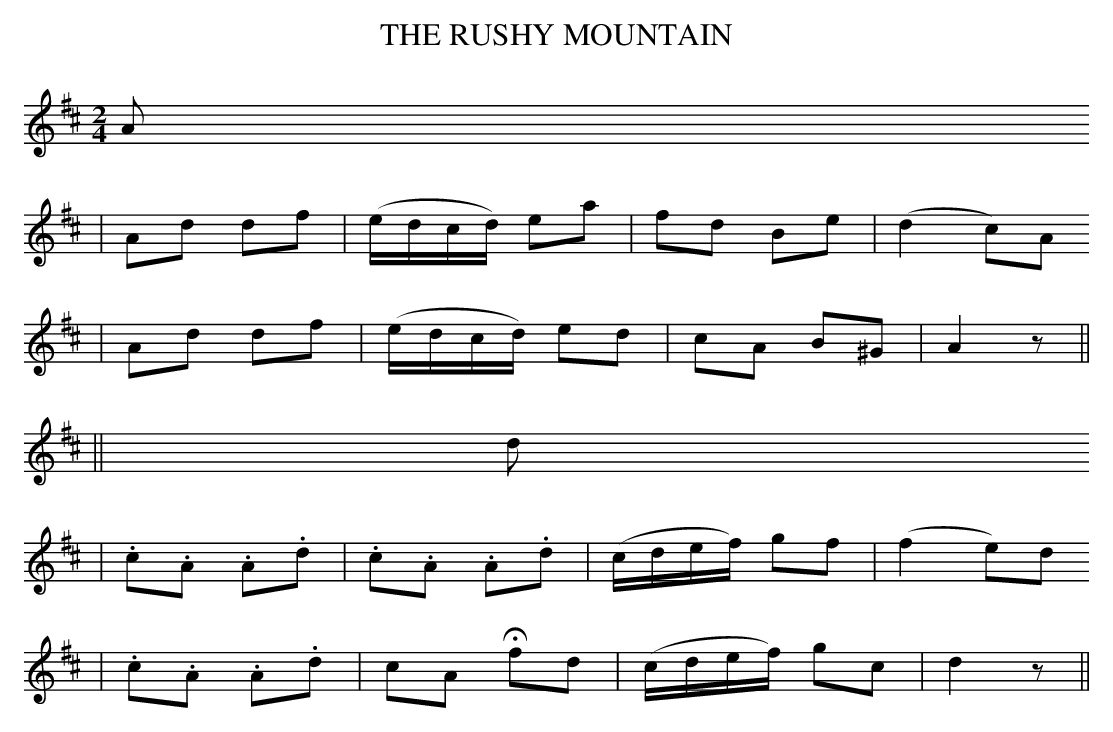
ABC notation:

X:1
T: THE RUSHY MOUNTAIN
M: 2/4
L: 1/8
K: D
A
| Ad df | (e/d/c/d/) ea | fd Be | (d2 c)A
| Ad df | (e/d/c/d/) ed | cA B^G | A2 z ||
|| d
| .c.A .A.d | .c.A .A.d | (c/d/e/f/) gf | (f2 e)d
| .c.A .A.d | cA Hfd | (c/d/e/f/) gc | d2 z ||
